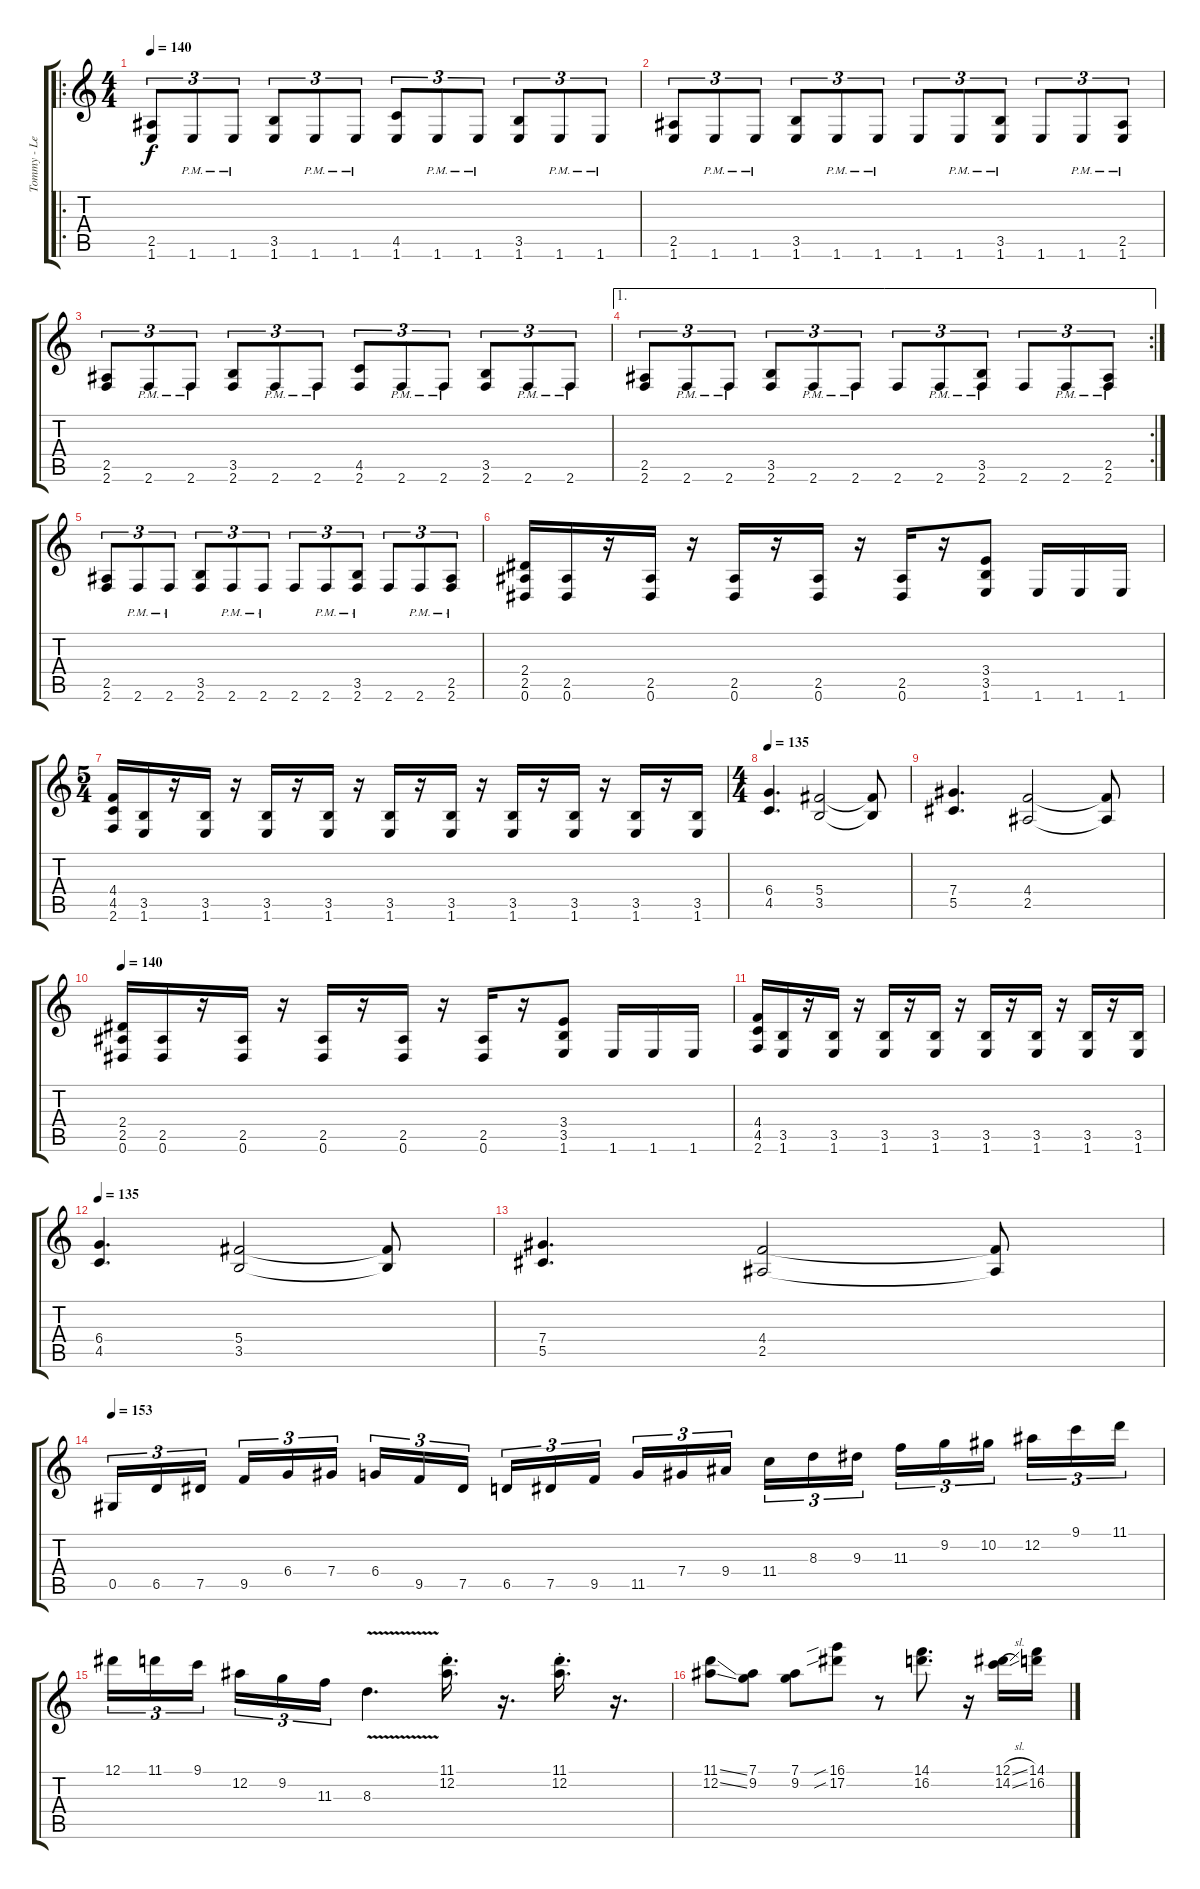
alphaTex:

\track ("Tommy - Lead Guitar" "Tommy - Le") {instrument distortionguitar}
\staff {score tabs}
\tuning (Eb4 Bb3 Gb3 Db3 Ab2 Eb2) {hide}
\ro
\ts (4 4)
\tempo 140
\clef g2
\ks c
(2.5 1.6).8{tu (3 2) dy f} 1.6{pm}.8{tu (3 2)} 1.6{pm}.8{tu (3 2)} (3.5 1.6).8{tu (3 2)} 1.6{pm}.8{tu (3 2)} 1.6{pm}.8{tu (3 2)} (4.5 1.6).8{tu (3 2)} 1.6{pm}.8{tu (3 2)} 1.6{pm}.8{tu (3 2)} (3.5 1.6).8{tu (3 2)} 1.6{pm}.8{tu (3 2)} 1.6{pm}.8{tu (3 2)} |
(2.5 1.6).8{tu (3 2)} 1.6{pm}.8{tu (3 2)} 1.6{pm}.8{tu (3 2)} (3.5 1.6).8{tu (3 2)} 1.6{pm}.8{tu (3 2)} 1.6{pm}.8{tu (3 2)} 1.6.8{tu (3 2)} 1.6{pm}.8{tu (3 2)} (3.5 1.6{pm}).8{tu (3 2)} 1.6.8{tu (3 2)} 1.6{pm}.8{tu (3 2)} (2.5 1.6{pm}).8{tu (3 2)} |
(2.5 2.6).8{tu (3 2)} 2.6{pm}.8{tu (3 2)} 2.6{pm}.8{tu (3 2)} (3.5 2.6).8{tu (3 2)} 2.6{pm}.8{tu (3 2)} 2.6{pm}.8{tu (3 2)} (4.5 2.6).8{tu (3 2)} 2.6{pm}.8{tu (3 2)} 2.6{pm}.8{tu (3 2)} (3.5 2.6).8{tu (3 2)} 2.6{pm}.8{tu (3 2)} 2.6{pm}.8{tu (3 2)} |
\ae 1
\rc 2
(2.5 2.6).8{tu (3 2)} 2.6{pm}.8{tu (3 2)} 2.6{pm}.8{tu (3 2)} (3.5 2.6).8{tu (3 2)} 2.6{pm}.8{tu (3 2)} 2.6{pm}.8{tu (3 2)} 2.6.8{tu (3 2)} 2.6{pm}.8{tu (3 2)} (3.5 2.6{pm}).8{tu (3 2)} 2.6.8{tu (3 2)} 2.6{pm}.8{tu (3 2)} (2.5 2.6{pm}).8{tu (3 2)} |
(2.5 2.6).8{tu (3 2)} 2.6{pm}.8{tu (3 2)} 2.6{pm}.8{tu (3 2)} (3.5 2.6).8{tu (3 2)} 2.6{pm}.8{tu (3 2)} 2.6{pm}.8{tu (3 2)} 2.6.8{tu (3 2)} 2.6{pm}.8{tu (3 2)} (3.5 2.6{pm}).8{tu (3 2)} 2.6.8{tu (3 2)} 2.6{pm}.8{tu (3 2)} (2.5 2.6{pm}).8{tu (3 2)} |
(2.4 2.5 0.6).16 (2.5 0.6).16 r.16 (2.5 0.6).16 r.16 (2.5 0.6).16 r.16 (2.5 0.6).16 r.16 (2.5 0.6).16 r.16 (3.4 3.5 1.6).8 1.6.16 1.6.16 1.6.16 |
\ts (5 4)
(4.4 4.5 2.6).16 (3.5 1.6).16 r.16 (3.5 1.6).16 r.16 (3.5 1.6).16 r.16 (3.5 1.6).16 r.16 (3.5 1.6).16 r.16 (3.5 1.6).16 r.16 (3.5 1.6).16 r.16 (3.5 1.6).16 r.16 (3.5 1.6).16 r.16 (3.5 1.6).16 |
\ts (4 4)
\tempo 135
(6.4 4.5).4{d} (5.4 3.5).2 (5.4{t} 3.5{t}).8 |
(7.4 5.5).4{d} (4.4 2.5).2 (4.4{t} 2.5{t}).8 |
\tempo 140
(2.4 2.5 0.6).16 (2.5 0.6).16 r.16 (2.5 0.6).16 r.16 (2.5 0.6).16 r.16 (2.5 0.6).16 r.16 (2.5 0.6).16 r.16 (3.4 3.5 1.6).8 1.6.16 1.6.16 1.6.16 |
(4.4 4.5 2.6).16 (3.5 1.6).16 r.16 (3.5 1.6).16 r.16 (3.5 1.6).16 r.16 (3.5 1.6).16 r.16 (3.5 1.6).16 r.16 (3.5 1.6).16 r.16 (3.5 1.6).16 r.16 (3.5 1.6).16 |
\tempo 135
(6.4 4.5).4{d} (5.4 3.5).2 (5.4{t} 3.5{t}).8 |
(7.4 5.5).4{d} (4.4 2.5).2 (4.4{t} 2.5{t}).8 |
\tempo 153
0.5.16{tu (3 2)} 6.5.16{tu (3 2)} 7.5.16{tu (3 2) beam splitsecondary} 9.5.16{tu (3 2)} 6.4.16{tu (3 2)} 7.4.16{tu (3 2)} 6.4.16{tu (3 2)} 9.5.16{tu (3 2)} 7.5.16{tu (3 2) beam splitsecondary} 6.5.16{tu (3 2)} 7.5.16{tu (3 2)} 9.5.16{tu (3 2)} 11.5.16{tu (3 2)} 7.4.16{tu (3 2)} 9.4.16{tu (3 2) beam splitsecondary} 11.4.16{tu (3 2)} 8.3.16{tu (3 2)} 9.3.16{tu (3 2)} 11.3.16{tu (3 2)} 9.2.16{tu (3 2)} 10.2.16{tu (3 2) beam splitsecondary} 12.2.16{tu (3 2)} 9.1.16{tu (3 2)} 11.1.16{tu (3 2)} |
12.1.16{tu (3 2)} 11.1.16{tu (3 2)} 9.1.16{tu (3 2) beam splitsecondary} 12.2.16{tu (3 2)} 9.2.16{tu (3 2)} 11.3.16{tu (3 2)} 8.3{v}.4{d} (11.1{st} 12.2{st}).16{d} r.16{d} (11.1{st} 12.2{st}).16{d} r.16{d} |
(11.1{ss} 12.2{ss}).8 (7.1 9.2).8 (7.1 9.2).8 (16.1{sib} 17.2{sib}).8 r.8 (14.1 16.2).8{d} r.16 (12.1{sl} 14.2{sl}).16 (14.1{sl} 16.2{sl}).16
